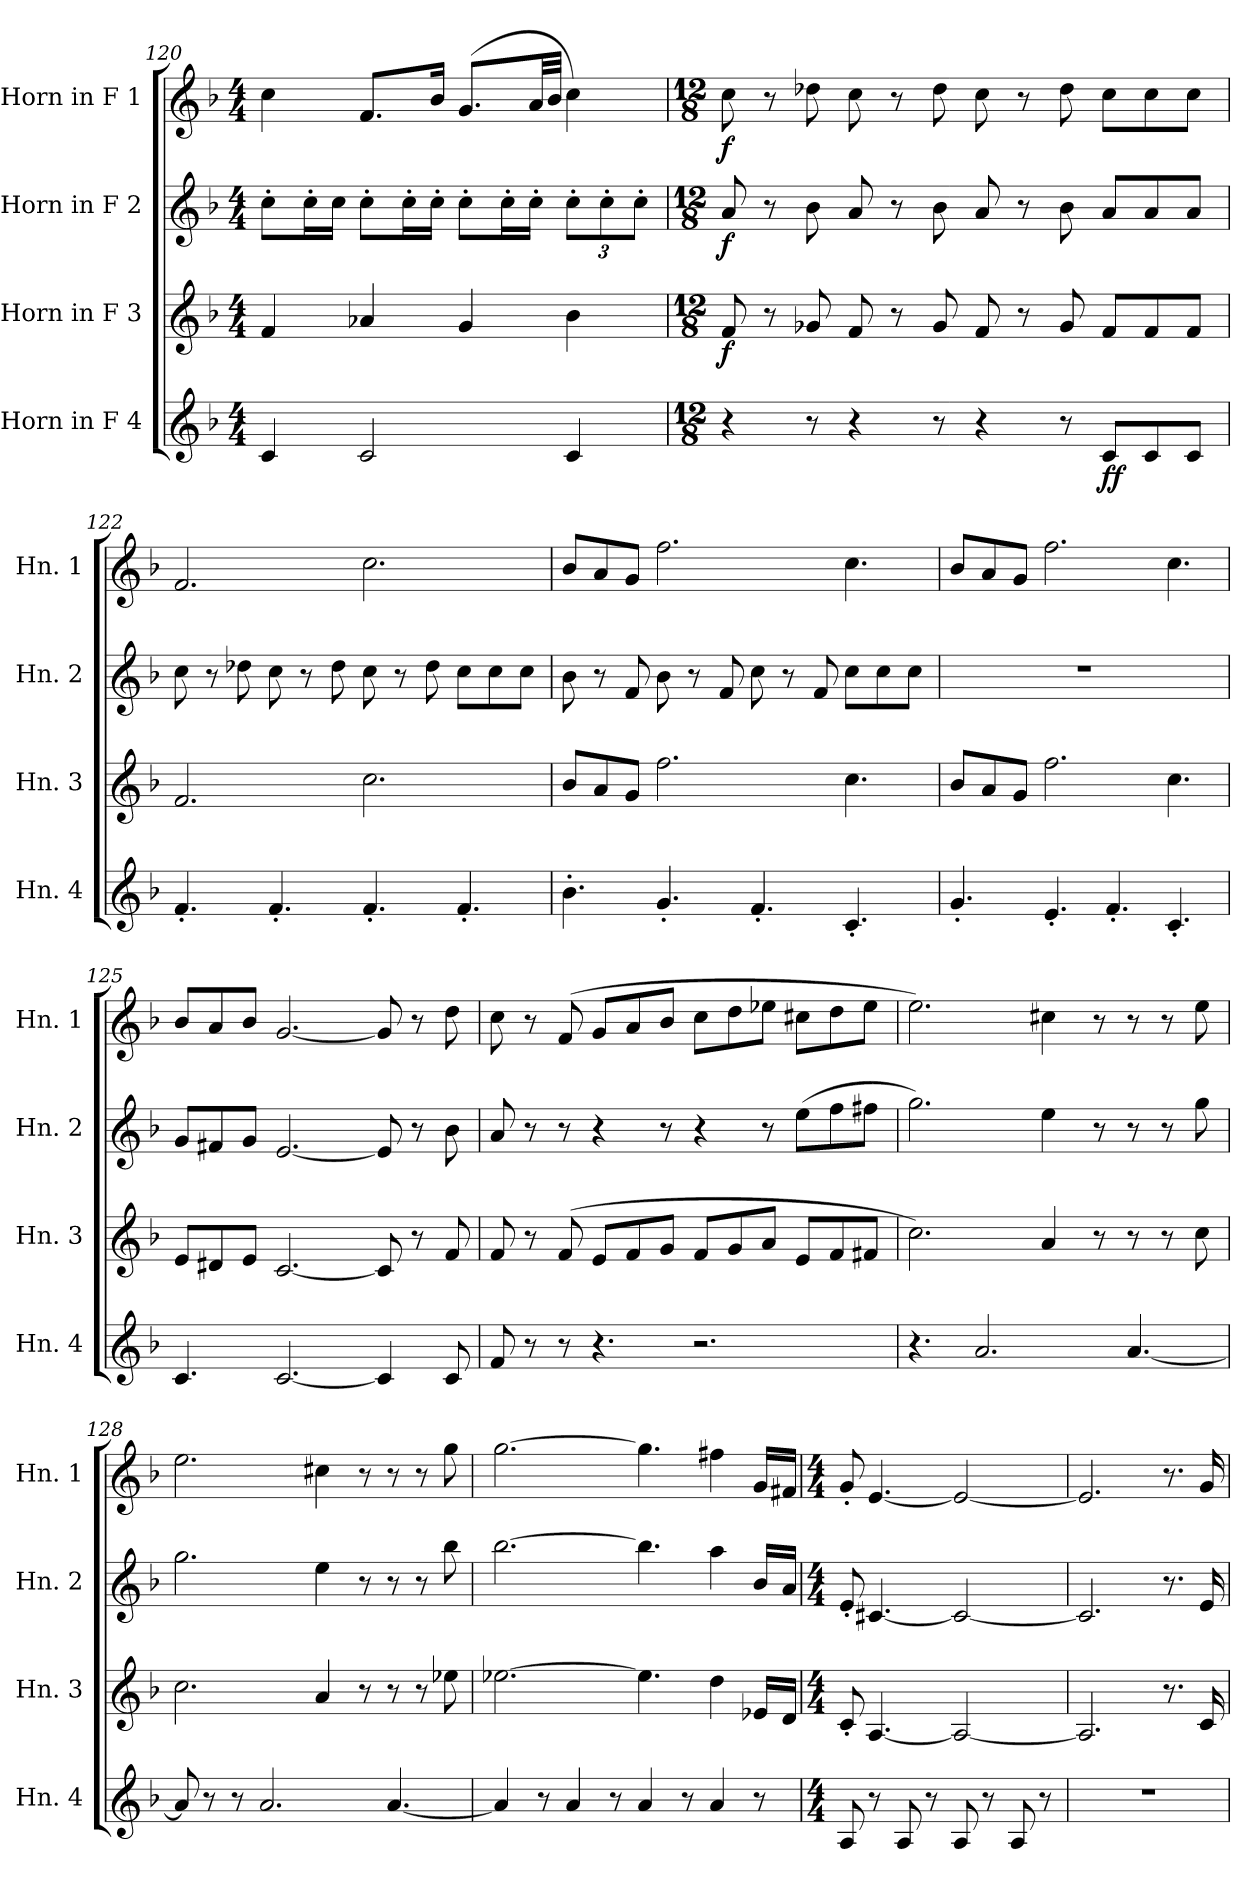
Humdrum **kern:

**kern	**dynam	**kern	**dynam	**kern	**dynam	**kern	**dynam
*part4	*part4	*part3	*part3	*part2	*part2	*part1	*part1
*staff4	*staff4	*staff3	*staff3	*staff2	*staff2	*staff1	*staff1
*I"Horn in F 4	*	*I"Horn in F 3	*	*I"Horn in F 2	*	*I"Horn in F 1	*
*I'Hn. 4	*	*I'Hn. 3	*	*I'Hn. 2	*	*I'Hn. 1	*
*clefG2	*	*clefG2	*	*clefG2	*	*clefG2	*
*ITrd4c7	*	*ITrd4c7	*	*ITrd4c7	*	*ITrd4c7	*
*k[b-e-]	*	*k[b-e-]	*	*k[b-e-]	*	*k[b-e-]	*
*M4/4	*	*M4/4	*	*M4/4	*	*M4/4	*
=120	=120	=120	=120	=120	=120	=120	=120
4F/	.	4B-/	.	8f'\L	.	4f\	.
.	.	.	.	16f'\L	.	.	.
.	.	.	.	16f\JJ	.	.	.
2F/	.	4d-X/	.	8f'\L	.	8.B-/L	.
.	.	.	.	16f'\L	.	.	.
.	.	.	.	16f'\JJ	.	16e-/Jk	.
.	.	4c/	.	8f'\L	.	(>8.c/L	.
.	.	.	.	16f'\L	.	.	.
.	.	.	.	16f'\JJ	.	32d/LL	.
.	.	.	.	.	.	32e-/JJJ	.
*	*	*	*	*Xbrackettup	*	*	*
4F/	.	4e-\	.	12f'\L	.	4f\)	.
.	.	.	.	12f'\	.	.	.
.	.	.	.	12f'\J	.	.	.
!!LO:LB:g=z
=121	=121	=121	=121	=121	=121	=121	=121
*M12/8	*	*M12/8	*	*M12/8	*	*M12/8	*
*	*	*	*	*	*	*MM225	*
!	!	!	!LO:DY:b	!	!LO:DY:b	!	!LO:DY:b
4r	.	8B-/	f	8d/	f	8f\	f
.	.	8r	.	8r	.	8r	.
8r	.	8c-X/	.	8e-\	.	8g-X\	.
4r	.	8B-/	.	8d/	.	8f\	.
.	.	8r	.	8r	.	8r	.
8r	.	8c-/	.	8e-\	.	8g-\	.
4r	.	8B-/	.	8d/	.	8f\	.
.	.	8r	.	8r	.	8r	.
8r	.	8c-/	.	8e-\	.	8g-\	.
!	!LO:DY:b	!	!	!	!	!	!
8F/L	ff	8B-/L	.	8d/L	.	8f\L	.
8F/	.	8B-/	.	8d/	.	8f\	.
8F/J	.	8B-/J	.	8d/J	.	8f\J	.
!!LO:PB:g=z
=122	=122	=122	=122	=122	=122	=122	=122
4.B-'/	.	2.B-/	.	8f\	.	2.B-/	.
.	.	.	.	8r	.	.	.
.	.	.	.	8g-X\	.	.	.
4.B-'/	.	.	.	8f\	.	.	.
.	.	.	.	8r	.	.	.
.	.	.	.	8g-\	.	.	.
4.B-'/	.	2.f\	.	8f\	.	2.f\	.
.	.	.	.	8r	.	.	.
.	.	.	.	8g-\	.	.	.
4.B-'/	.	.	.	8f\L	.	.	.
.	.	.	.	8f\	.	.	.
.	.	.	.	8f\J	.	.	.
=123	=123	=123	=123	=123	=123	=123	=123
4.e-'\	.	8e-/L	.	8e-\	.	8e-/L	.
.	.	8d/	.	8r	.	8d/	.
.	.	8c/J	.	8B-/	.	8c/J	.
4.c'/	.	2.b-\	.	8e-\	.	2.b-\	.
.	.	.	.	8r	.	.	.
.	.	.	.	8B-/	.	.	.
4.B-'/	.	.	.	8f\	.	.	.
.	.	.	.	8r	.	.	.
.	.	.	.	8B-/	.	.	.
4.F'/	.	4.f\	.	8f\L	.	4.f\	.
.	.	.	.	8f\	.	.	.
.	.	.	.	8f\J	.	.	.
=124	=124	=124	=124	=124	=124	=124	=124
4.c'/	.	8e-/L	.	1.r	.	8e-/L	.
.	.	8d/	.	.	.	8d/	.
.	.	8c/J	.	.	.	8c/J	.
4.A'/	.	2.b-\	.	.	.	2.b-\	.
4.B-'/	.	.	.	.	.	.	.
4.F'/	.	4.f\	.	.	.	4.f\	.
!!LO:PB:g=z
=125	=125	=125	=125	=125	=125	=125	=125
4.F/	.	8A/L	.	8c/L	.	8e-/L	.
.	.	8G#X/	.	8Bn/	.	8d/	.
.	.	8A/J	.	8c/J	.	8e-/J	.
[2.F/	.	[2.F/	.	[2.A/	.	[2.c/	.
4F/]	.	8F/]	.	8A/]	.	8c/]	.
.	.	8r	.	8r	.	8r	.
8F/	.	8B-/	.	8e-\	.	8g\	.
=126	=126	=126	=126	=126	=126	=126	=126
8B-/	.	8B-/	.	8d/	.	8f\	.
8r	.	8r	.	8r	.	8r	.
8r	.	(>8B-/	.	8r	.	(>8B-/	.
4.r	.	8A/L	.	4r	.	8c/L	.
.	.	8B-/	.	.	.	8d/	.
.	.	8c/J	.	8r	.	8e-/J	.
2.r	.	8B-/L	.	4r	.	8f\L	.
.	.	8c/	.	.	.	8g\	.
.	.	8d/J	.	8r	.	8a-X\J	.
.	.	8A/L	.	(>8a\L	.	8f#X\L	.
.	.	8B-/	.	8b-\	.	8g\	.
.	.	8Bn/J	.	8bn\J	.	8a-\J	.
!!LO:LB:g=z
=127	=127	=127	=127	=127	=127	=127	=127
4.r	.	2.f\)	.	2.cc\)	.	2.a\)	.
2.d/	.	.	.	.	.	.	.
.	.	4d/	.	4a\	.	4f#X\	.
.	.	8r	.	8r	.	8r	.
[4.d/	.	8r	.	8r	.	8r	.
.	.	8r	.	8r	.	8r	.
.	.	8f\	.	8cc\	.	8a\	.
=128	=128	=128	=128	=128	=128	=128	=128
8d/]	.	2.f\	.	2.cc\	.	2.a\	.
8r	.	.	.	.	.	.	.
8r	.	.	.	.	.	.	.
2.d/	.	.	.	.	.	.	.
.	.	4d/	.	4a\	.	4f#X\	.
.	.	8r	.	8r	.	8r	.
[4.d/	.	8r	.	8r	.	8r	.
.	.	8r	.	8r	.	8r	.
.	.	8a-X\	.	8ee-\	.	8cc\	.
!!LO:PB:g=z
=129	=129	=129	=129	=129	=129	=129	=129
4d/]	.	[2.a-X\	.	[2.ee-\	.	[2.cc\	.
8r	.	.	.	.	.	.	.
4d/	.	.	.	.	.	.	.
8r	.	.	.	.	.	.	.
4d/	.	4.a-\]	.	4.ee-\]	.	4.cc\]	.
8r	.	.	.	.	.	.	.
4d/	.	4g\	.	4dd\	.	4bn\	.
8r	.	16A-X/LL	.	16e-/LL	.	16c/LL	.
.	.	16G/JJ	.	16d/JJ	.	16Bn/JJ	.
=130	=130	=130	=130	=130	=130	=130	=130
*M4/4	*	*M4/4	*	*M4/4	*	*M4/4	*
*	*	*	*	*	*	*MM140	*
8D/	.	8F'/	.	8A'/	.	8c'/	.
8r	.	[4.D/	.	[4.F#X/	.	[4.A/	.
8D/	.	.	.	.	.	.	.
8r	.	.	.	.	.	.	.
8D/	.	2D/_	.	2F#/_	.	2A/_	.
8r	.	.	.	.	.	.	.
8D/	.	.	.	.	.	.	.
8r	.	.	.	.	.	.	.
=131	=131	=131	=131	=131	=131	=131	=131
1r	.	2.D/]	.	2.F#/]	.	2.A/]	.
.	.	8.r	.	8.r	.	8.r	.
.	.	16F/	.	16A/	.	16c/	.
=	=	=	=	=	=	=	=
*-	*-	*-	*-	*-	*-	*-	*-
